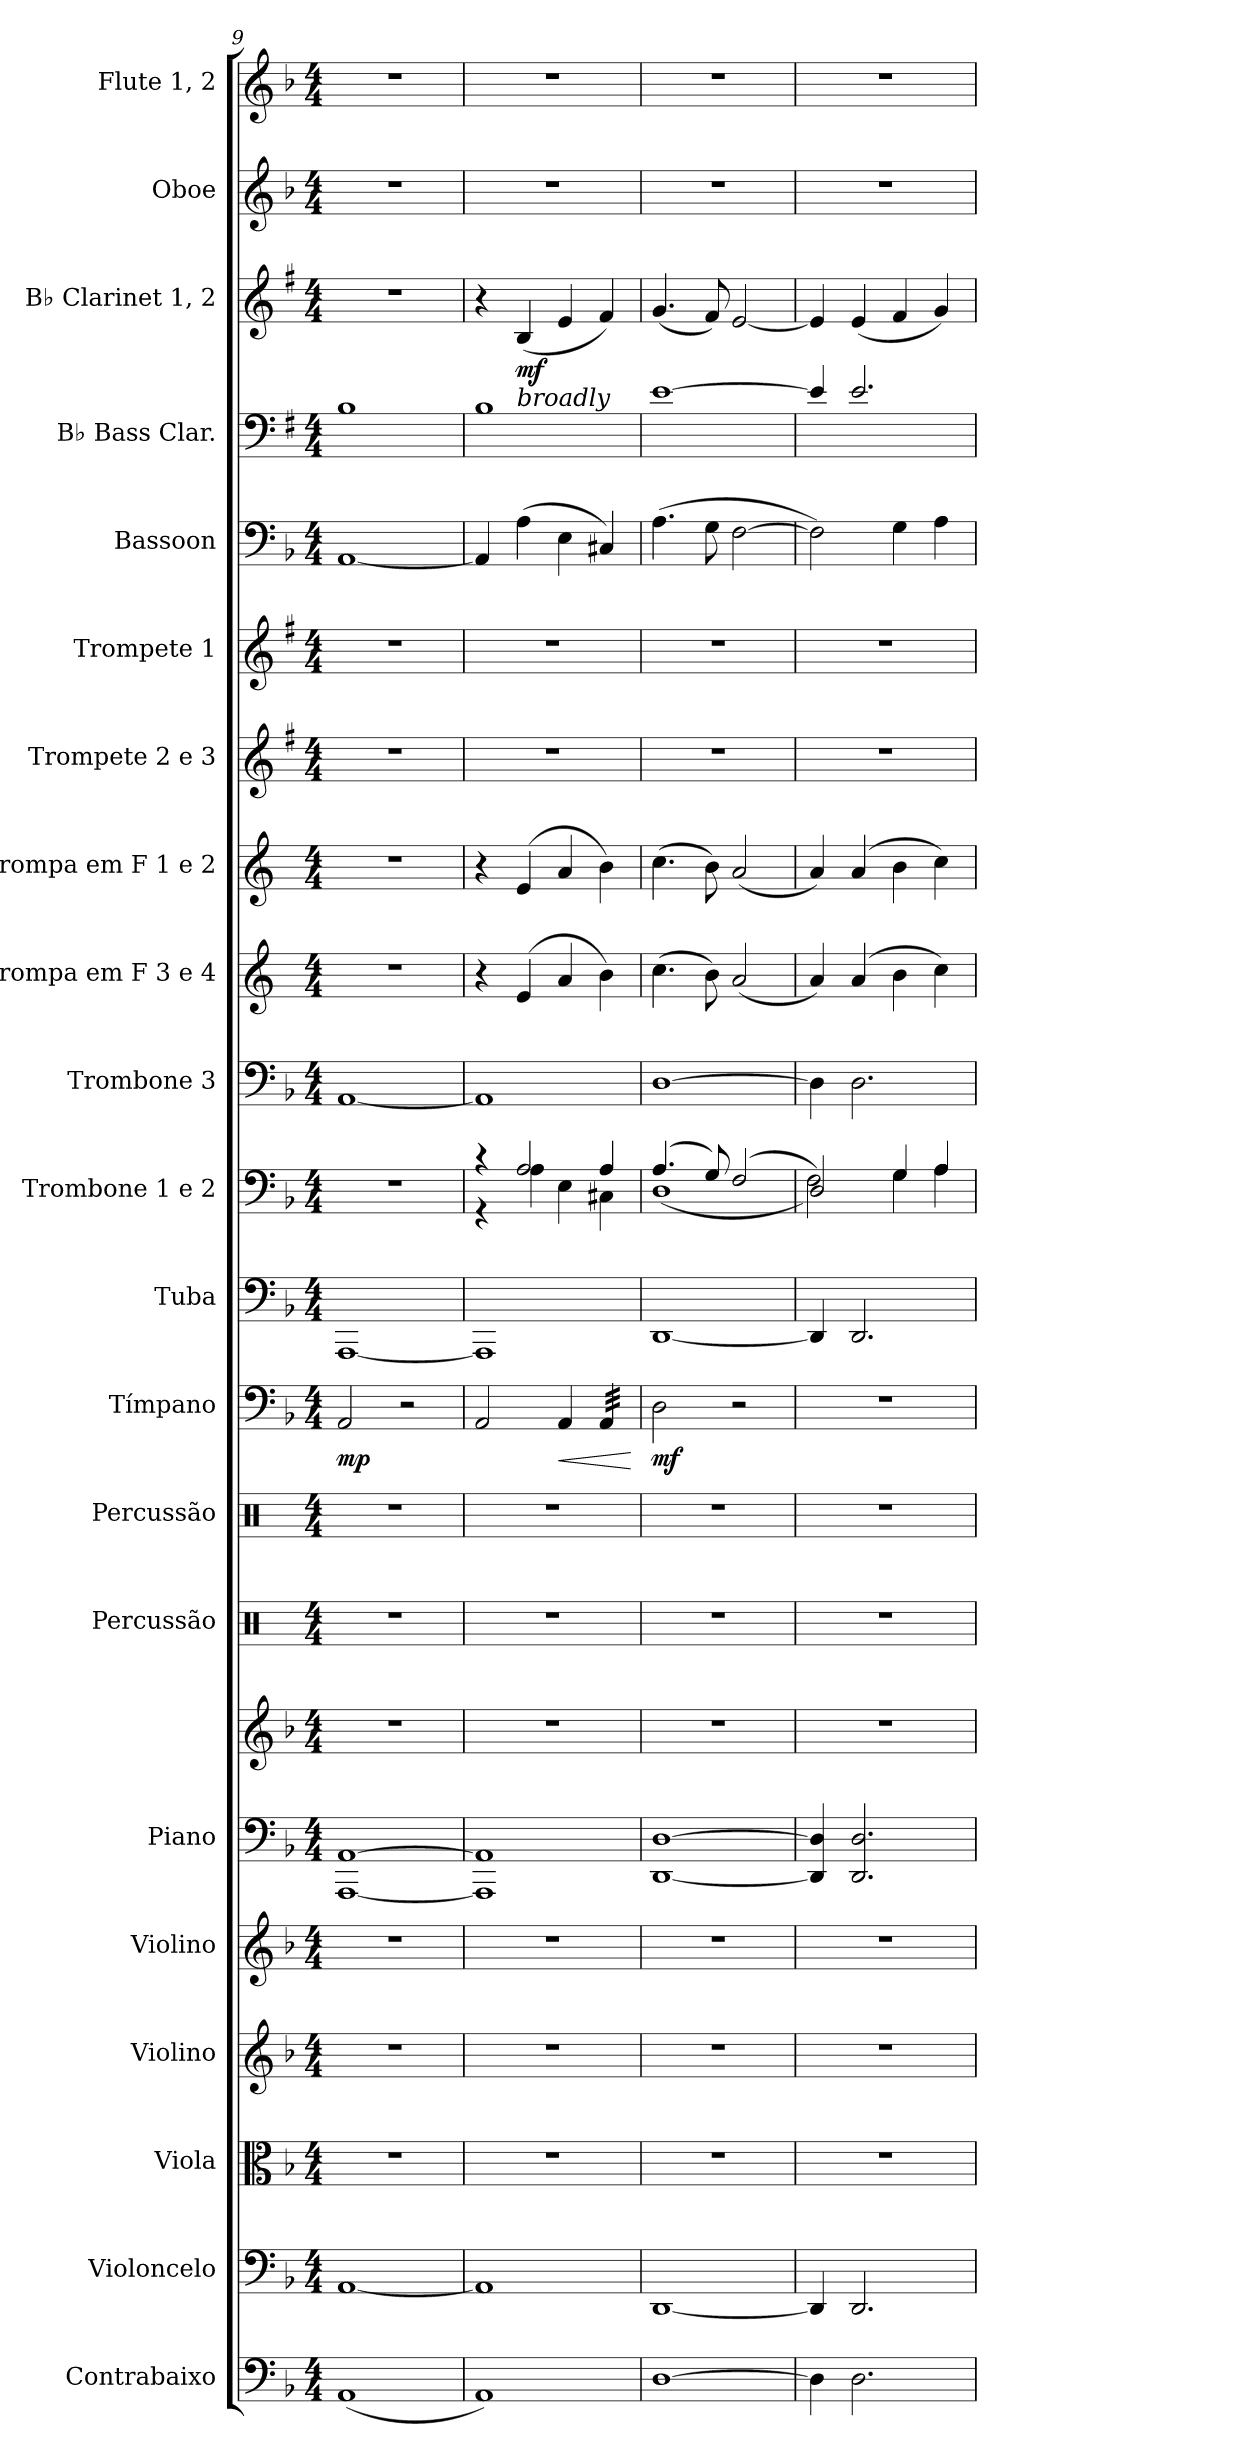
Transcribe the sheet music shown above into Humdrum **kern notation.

**kern	**kern	**kern	**kern	**kern	**kern	**kern	**kern	**kern	**kern	**dynam	**kern	**kern	**kern	**kern	**kern	**kern	**kern	**kern	**kern	**kern	**dynam	**kern	**kern
*part21	*part20	*part19	*part18	*part17	*part16	*part16	*part15	*part14	*part13	*part13	*part12	*part11	*part10	*part9	*part8	*part7	*part6	*part5	*part4	*part3	*part3	*part2	*part1
*staff22	*staff21	*staff20	*staff19	*staff18	*staff17	*staff16	*staff15	*staff14	*staff13	*staff13	*staff12	*staff11	*staff10	*staff9	*staff8	*staff7	*staff6	*staff5	*staff4	*staff3	*staff3	*staff2	*staff1
*I"Contrabaixo	*I"Violoncelo	*I"Viola	*I"Violino	*I"Violino	*I"Piano	*	*I"Percussão	*I"Percussão	*I"Tímpano	*	*I"Tuba	*I"Trombone 1 e 2	*I"Trombone 3	*I"Trompa em F 3 e 4	*I"trompa em F 1 e 2	*I"Trompete 2 e 3	*I"Trompete 1	*I"Bassoon	*I"B♭ Bass Clar.	*I"B♭ Clarinet 1, 2	*	*I"Oboe	*I"Flute 1, 2
*I'Cb.	*I'Vc.	*I'Vla	*I'Vln.	*I'Vln.	*I'Pno	*	*I'Perc.	*I'Perc.	*	*	*I'Tba.	*I'Tbn.	*I'Tbn.	*I'Trom. F 3, 4	*I'Trom. 1,2	*I'Tpt. 2, 3	*	*I'Bsn.	*I'B♭ B. Cl.	*I'B♭ Cl. 1, 2	*	*I'Ob.	*I'Fl. 1, 2
*clefF4	*clefF4	*clefC3	*clefG2	*clefG2	*clefF4	*clefG2	*clefX	*clefX	*clefF4	*	*clefF4	*clefF4	*clefF4	*clefG2	*clefG2	*clefG2	*clefG2	*clefF4	*clefF4	*clefG2	*	*clefG2	*clefG2
*ITrd7c12	*	*	*	*	*	*	*	*	*	*	*	*	*	*ITrd4c7	*ITrd4c7	*ITrd1c2	*ITrd1c2	*	*ITrd1c2	*ITrd1c2	*	*	*
*k[b-]	*k[b-]	*k[b-]	*k[b-]	*k[b-]	*k[b-]	*k[b-]	*k[]	*k[]	*k[b-]	*	*k[b-]	*k[b-]	*k[b-]	*k[b-]	*k[b-]	*k[b-]	*k[b-]	*k[b-]	*k[b-]	*k[b-]	*	*k[b-]	*k[b-]
*M4/4	*M4/4	*M4/4	*M4/4	*M4/4	*M4/4	*M4/4	*M4/4	*M4/4	*M4/4	*	*M4/4	*M4/4	*M4/4	*M4/4	*M4/4	*M4/4	*M4/4	*M4/4	*M4/4	*M4/4	*	*M4/4	*M4/4
=9	=9	=9	=9	=9	=9	=9	=9	=9	=9	=9	=9	=9	=9	=9	=9	=9	=9	=9	=9	=9	=9	=9	=9
!	!	!	!	!	!	!	!	!	!	!LO:DY:b	!	!	!	!	!	!	!	!	!	!	!	!	!
(<1AAA	[1AA	1r	1r	1r	[1AAA [1AA	1r	1r	1r	2AA/	mp	[1AAA	1r	[1AA	1r	1r	1r	1r	[1AA	1A	1r	.	1r	1r
.	.	.	.	.	.	.	.	.	2r	.	.	.	.	.	.	.	.	.	.	.	.	.	.
!!LO:PB:g=z
=10	=10	=10	=10	=10	=10	=10	=10	=10	=10	=10	=10	=10	=10	=10	=10	=10	=10	=10	=10	=10	=10	=10	=10
*	*	*	*	*	*	*	*	*	*	*	*	*^	*	*	*	*	*	*	*	*	*	*	*
1AAA)	1AA]	1r	1r	1r	1AAA] 1AA]	1r	1r	1r	2AA/	.	1AAA]	4r	4r	1AA]	4r	4r	1r	1r	4AA/]	1A	4r	.	1r	1r
!	!	!	!	!	!	!	!	!	!	!	!	!	!	!	!	!	!	!	!	!	!LO:TX:b:i:t=broadly	!	!	!
!	!	!	!	!	!	!	!	!	!	!	!	!	!	!	!	!	!	!	!	!	!	!LO:DY:b	!	!
.	.	.	.	.	.	.	.	.	.	.	.	2A/	4A\	.	(>4A/	(>4A/	.	.	(>4A\	.	(<4A/	mf	.	.
!	!	!	!	!	!	!	!	!	!	!LO:HP:b	!	!	!	!	!	!	!	!	!	!	!	!	!	!
.	.	.	.	.	.	.	.	.	4AA/	<	.	.	4E\	.	4d/	4d/	.	.	4E\	.	4d/	.	.	.
*	*	*	*	*	*	*	*	*	*tremolo	*	*	*	*	*	*	*	*	*	*	*	*	*	*	*
.	.	.	.	.	.	.	.	.	32AA/LLL	.	.	4A/	4C#X\	.	4e\)	4e\)	.	.	4C#X/)	.	4e/)	.	.	.
.	.	.	.	.	.	.	.	.	32AA/	.	.	.	.	.	.	.	.	.	.	.	.	.	.	.
.	.	.	.	.	.	.	.	.	32AA/	.	.	.	.	.	.	.	.	.	.	.	.	.	.	.
.	.	.	.	.	.	.	.	.	32AA/	.	.	.	.	.	.	.	.	.	.	.	.	.	.	.
.	.	.	.	.	.	.	.	.	32AA/	.	.	.	.	.	.	.	.	.	.	.	.	.	.	.
.	.	.	.	.	.	.	.	.	32AA/	.	.	.	.	.	.	.	.	.	.	.	.	.	.	.
.	.	.	.	.	.	.	.	.	32AA/	.	.	.	.	.	.	.	.	.	.	.	.	.	.	.
.	.	.	.	.	.	.	.	.	32AA/JJJ	.	.	.	.	.	.	.	.	.	.	.	.	.	.	.
*	*	*	*	*	*	*	*	*	*Xtremolo	*	*	*	*	*	*	*	*	*	*	*	*	*	*	*
*	*	*	*	*	*	*	*	*	*	*	*	*v	*v	*	*	*	*	*	*	*	*	*	*	*
.	.	.	.	.	.	.	.	.	.	[	.	.	.	.	.	.	.	.	.	.	.	.	.
=11	=11	=11	=11	=11	=11	=11	=11	=11	=11	=11	=11	=11	=11	=11	=11	=11	=11	=11	=11	=11	=11	=11	=11
*	*	*	*	*	*	*	*	*	*	*	*	*^	*	*	*	*	*	*	*	*	*	*	*
!	!	!	!	!	!	!	!	!	!	!LO:DY:b	!	!	!	!	!	!	!	!	!	!	!	!	!	!
[1DD	[1DD	1r	1r	1r	[1DD [1D	1r	1r	1r	2D\	mf	[1DD	(>4.A/	(<1D	[1D	(>4.f\	(>4.f\	1r	1r	(>4.A\	[1d	(<4.f/	.	1r	1r
.	.	.	.	.	.	.	.	.	.	.	.	8G/)	.	.	8e\)	8e\)	.	.	8G\	.	8e/)	.	.	.
.	.	.	.	.	.	.	.	.	2r	.	.	(>2F/	.	.	(<2d/	(<2d/	.	.	[2F\	.	[2d/	.	.	.
=12	=12	=12	=12	=12	=12	=12	=12	=12	=12	=12	=12	=12	=12	=12	=12	=12	=12	=12	=12	=12	=12	=12	=12	=12
4DD\]	4DD/]	1r	1r	1r	4DD/] 4D/]	1r	1r	1r	1r	.	4DD/]	2D/)	2F\)	4D\]	4d/)	4d/)	1r	1r	2F\])	4d/]	4d/]	.	1r	1r
2.DD\	2.DD/	.	.	.	2.DD/ 2.D/	.	.	.	.	.	2.DD/	.	.	2.D\	(>4d/	(>4d/	.	.	.	2.d/	(<4d/	.	.	.
.	.	.	.	.	.	.	.	.	.	.	.	4G/	4G\	.	4e\	4e\	.	.	4G\	.	4e/	.	.	.
.	.	.	.	.	.	.	.	.	.	.	.	4A/	4A\	.	4f\)	4f\)	.	.	4A\	.	4f/)	.	.	.
*	*	*	*	*	*	*	*	*	*	*	*	*v	*v	*	*	*	*	*	*	*	*	*	*	*
=	=	=	=	=	=	=	=	=	=	=	=	=	=	=	=	=	=	=	=	=	=	=	=
*-	*-	*-	*-	*-	*-	*-	*-	*-	*-	*-	*-	*-	*-	*-	*-	*-	*-	*-	*-	*-	*-	*-	*-
